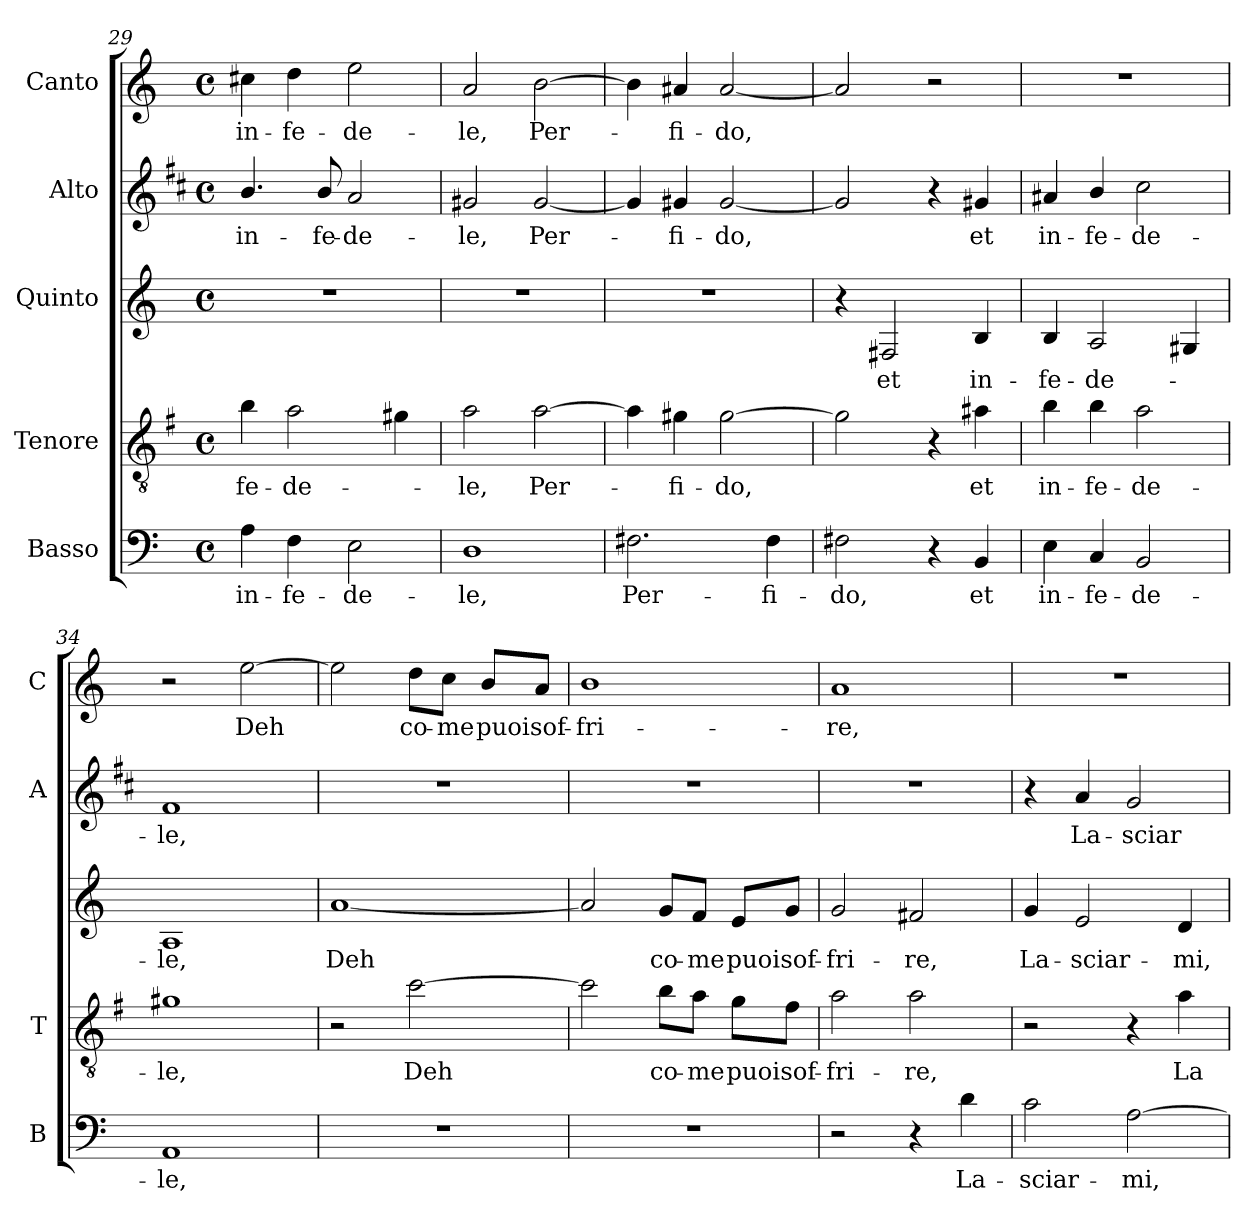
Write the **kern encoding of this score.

**kern	**text	**kern	**text	**kern	**text	**kern	**text	**kern	**text
*part5	*part5	*part4	*part4	*part3	*part3	*part2	*part2	*part1	*part1
*staff5	*staff5	*staff4	*staff4	*staff3	*staff3	*staff2	*staff2	*staff1	*staff1
*I"Basso	*	*I"Tenore	*	*I"Quinto	*	*I"Alto	*	*I"Canto	*
*I'B	*	*I'T	*	*	*	*I'A	*	*I'C	*
*clefF4	*	*clefGv2	*	*clefG2	*	*clefG2	*	*clefG2	*
*	*	*ITrd4c7	*	*	*	*ITrd1c2	*	*	*
*k[]	*	*k[]	*	*k[]	*	*k[]	*	*k[]	*
*C:	*	*C:	*	*C:	*	*C:	*	*C:	*
*M4/4	*	*M4/4	*	*M4/4	*	*M4/4	*	*M4/4	*
*met(c)	*	*met(c)	*	*met(c)	*	*met(c)	*	*met(c)	*
=29	=29	=29	=29	=29	=29	=29	=29	=29	=29
!	!LO:LY:b	!	!LO:LY:b	!	!	!	!LO:LY:b	!	!LO:LY:b
4A\	in-	4e\	-fe-	1r	.	4.a/	in-	4cc#X\	in-
!	!LO:LY:b	!	!LO:LY:b	!	!	!	!	!	!LO:LY:b
4F\	-fe-	2d\	-de-	.	.	.	.	4dd\	-fe-
!	!	!	!	!	!	!	!LO:LY:b	!	!
.	.	.	.	.	.	8a/	-fe-	.	.
!	!LO:LY:b	!	!	!	!	!	!LO:LY:b	!	!LO:LY:b
2E\	-de-	.	.	.	.	2g/	-de-	2ee\	-de-
.	.	4c#X\	.	.	.	.	.	.	.
=30	=30	=30	=30	=30	=30	=30	=30	=30	=30
!	!LO:LY:b	!	!LO:LY:b	!	!	!	!LO:LY:b	!	!LO:LY:b
1D	-le,	2d\	-le,	1r	.	2f#X/	-le,	2a/	-le,
!	!	!	!LO:LY:b	!	!	!	!LO:LY:b	!	!LO:LY:b
.	.	[2d\	Per-	.	.	[2f#/	Per-	[2b\	Per-
=31	=31	=31	=31	=31	=31	=31	=31	=31	=31
!	!LO:LY:b	!	!	!	!	!	!	!	!
2.F#X\	Per-	4d\]	.	1r	.	4f#/]	.	4b\]	.
!	!	!	!LO:LY:b	!	!	!	!LO:LY:b	!	!LO:LY:b
.	.	4c#X\	-fi-	.	.	4f#X/	-fi-	4a#X/	-fi-
!	!	!	!LO:LY:b	!	!	!	!LO:LY:b	!	!LO:LY:b
.	.	[2c#\	-do,	.	.	[2f#/	-do,	[2a#/	-do,
!	!LO:LY:b	!	!	!	!	!	!	!	!
4F#\	-fi-	.	.	.	.	.	.	.	.
=32	=32	=32	=32	=32	=32	=32	=32	=32	=32
!	!LO:LY:b	!	!	!	!	!	!	!	!
2F#X\	-do,	2c#\]	.	4r	.	2f#/]	.	2a#/]	.
!	!	!	!	!	!LO:LY:b	!	!	!	!
.	.	.	.	2F#X/	et	.	.	.	.
4r	.	4r	.	.	.	4r	.	2r	.
!	!LO:LY:b	!	!LO:LY:b	!	!LO:LY:b	!	!LO:LY:b	!	!
4BB/	et	4d#X\	et	4B/	in-	4f#X/	et	.	.
=33	=33	=33	=33	=33	=33	=33	=33	=33	=33
!	!LO:LY:b	!	!LO:LY:b	!	!LO:LY:b	!	!LO:LY:b	!	!
4E\	in-	4e\	in-	4B/	-fe-	4g#X/	in-	1r	.
!	!LO:LY:b	!	!LO:LY:b	!	!LO:LY:b	!	!LO:LY:b	!	!
4C/	-fe-	4e\	-fe-	2A/	-de-	4a/	-fe-	.	.
!	!LO:LY:b	!	!LO:LY:b	!	!	!	!LO:LY:b	!	!
2BB/	-de-	2d\	-de-	.	.	2b\	-de-	.	.
.	.	.	.	4G#X/	.	.	.	.	.
=34	=34	=34	=34	=34	=34	=34	=34	=34	=34
!	!LO:LY:b	!	!LO:LY:b	!	!LO:LY:b	!	!LO:LY:b	!	!
1AA	-le,	1c#X	-le,	1A	-le,	1e	-le,	2r	.
!	!	!	!	!	!	!	!	!	!LO:LY:b
.	.	.	.	.	.	.	.	[2ee\	Deh
!!LO:PB:g=z
=35	=35	=35	=35	=35	=35	=35	=35	=35	=35
!	!	!	!	!	!LO:LY:b	!	!	!	!
1r	.	2r	.	[1a	Deh	1r	.	2ee\]	.
!	!	!	!LO:LY:b	!	!	!	!	!	!LO:LY:b
.	.	[2f\	Deh	.	.	.	.	8dd\L	co-
!	!	!	!	!	!	!	!	!	!LO:LY:b
.	.	.	.	.	.	.	.	8cc\J	-me
!	!	!	!	!	!	!	!	!	!LO:LY:b
.	.	.	.	.	.	.	.	8b/L	puoi
!	!	!	!	!	!	!	!	!	!LO:LY:b
.	.	.	.	.	.	.	.	8a/J	sof-
=36	=36	=36	=36	=36	=36	=36	=36	=36	=36
!	!	!	!	!	!	!	!	!	!LO:LY:b
1r	.	2f\]	.	2a/]	.	1r	.	1b	-fri-
!	!	!	!LO:LY:b	!	!LO:LY:b	!	!	!	!
.	.	8e\L	co-	8g/L	co-	.	.	.	.
!	!	!	!LO:LY:b	!	!LO:LY:b	!	!	!	!
.	.	8d\J	-me	8f/J	-me	.	.	.	.
!	!	!	!LO:LY:b	!	!LO:LY:b	!	!	!	!
.	.	8c\L	puoi	8e/L	puoi	.	.	.	.
!	!	!	!LO:LY:b	!	!LO:LY:b	!	!	!	!
.	.	8B\J	sof-	8g/J	sof-	.	.	.	.
=37	=37	=37	=37	=37	=37	=37	=37	=37	=37
!	!	!	!LO:LY:b	!	!LO:LY:b	!	!	!	!LO:LY:b
2r	.	2d\	-fri-	2g/	-fri-	1r	.	1a	-re,
!	!	!	!LO:LY:b	!	!LO:LY:b	!	!	!	!
4r	.	2d\	-re,	2f#X/	-re,	.	.	.	.
!	!LO:LY:b	!	!	!	!	!	!	!	!
4d\	La-	.	.	.	.	.	.	.	.
=38	=38	=38	=38	=38	=38	=38	=38	=38	=38
!	!LO:LY:b	!	!	!	!LO:LY:b	!	!	!	!
2c\	-sciar-	2r	.	4g/	La-	4r	.	1r	.
!	!	!	!	!	!LO:LY:b	!	!LO:LY:b	!	!
.	.	.	.	2e/	-sciar-	4g/	La-	.	.
!	!LO:LY:b	!	!	!	!	!	!LO:LY:b	!	!
[2A\	-mi,	4r	.	.	.	2f/	-sciar-	.	.
!	!	!	!LO:LY:b	!	!LO:LY:b	!	!	!	!
.	.	4d\	La-	4d/	-mi,	.	.	.	.
=	=	=	=	=	=	=	=	=	=
*-	*-	*-	*-	*-	*-	*-	*-	*-	*-
